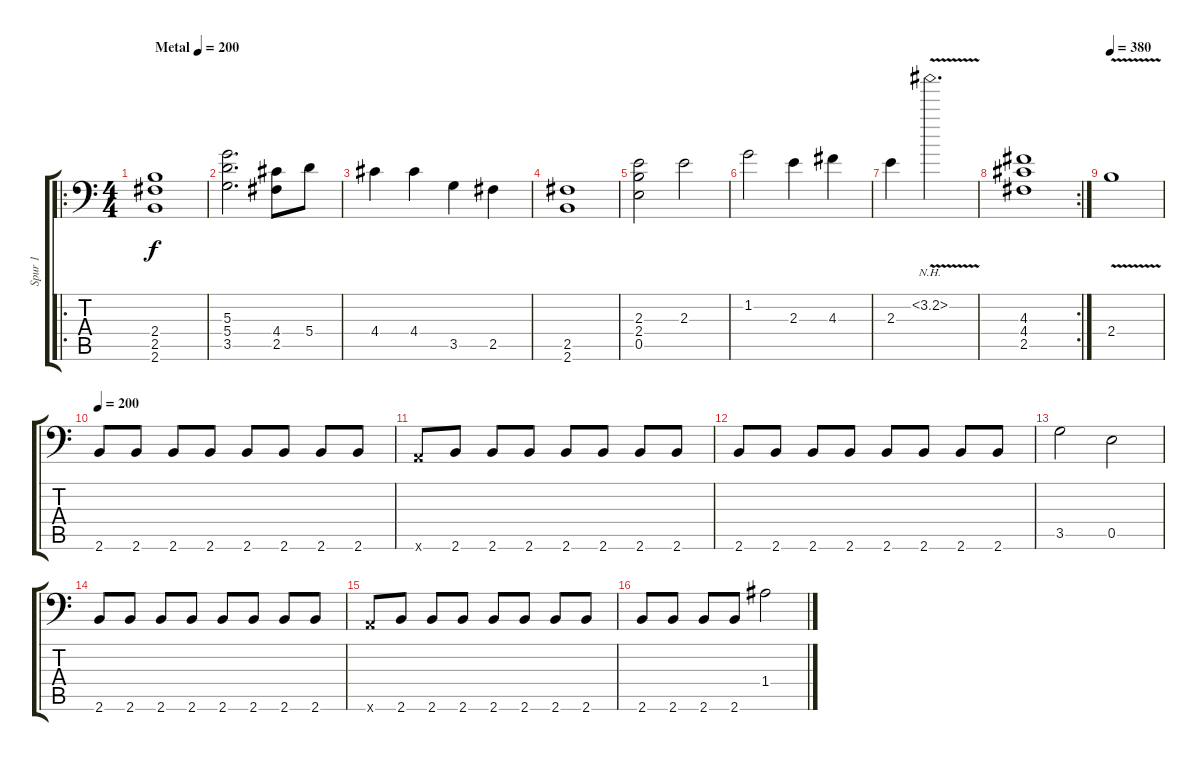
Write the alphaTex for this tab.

\track ("Spur 1" "Spur 1") {instrument distortionguitar}
\staff {score tabs}
\tuning (B3 Gb3 D3 A2 E2 A1) {hide}
\ro
\ts (4 4)
\tempo (200 "Metal")
\clef f4
\ks c
(2.4 2.5 2.6).1{dy f instrument distortionguitar} |
(5.3 5.4 3.5).2{d} (4.4 2.5).8 5.4.8 |
4.4.4 4.4.4 3.5.4 2.5.4 |
(2.5 2.6).1 |
(2.3 2.4 0.5).2 2.3.2 |
1.2.2 2.3.4 4.3.4 |
2.3.4 3.2{nh v}.2{d} |
\rc 2
(4.3 4.4 2.5).1 |
\tempo 380
2.4{v}.1 |
\tempo 200
2.6.8 2.6.8 2.6.8 2.6.8 2.6.8 2.6.8 2.6.8 2.6.8 |
0.6{x}.8 2.6.8 2.6.8 2.6.8 2.6.8 2.6.8 2.6.8 2.6.8 |
2.6.8 2.6.8 2.6.8 2.6.8 2.6.8 2.6.8 2.6.8 2.6.8 |
3.5.2 0.5.2 |
2.6.8 2.6.8 2.6.8 2.6.8 2.6.8 2.6.8 2.6.8 2.6.8 |
0.6{x}.8 2.6.8 2.6.8 2.6.8 2.6.8 2.6.8 2.6.8 2.6.8 |
2.6.8 2.6.8 2.6.8 2.6.8 1.4.2
